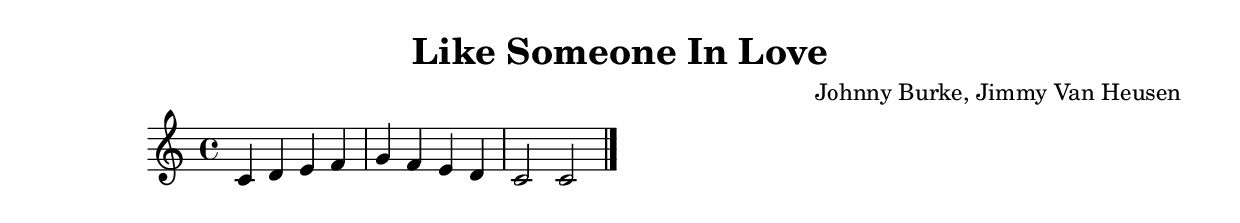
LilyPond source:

\version "2.24.4"

\header {
  title = "Like Someone In Love"
  composer = "Johnny Burke, Jimmy Van Heusen"
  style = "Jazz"
}

\score {
  \new Staff {
    \clef treble
    \time 4/4
    \key c \major
    
    % Simple chord progression placeholder
    c'4 d' e' f' |
    g' f' e' d' |
    c'2 c'2 |
    \bar "|."
  }
  \layout {}
  \midi {
    \tempo 4 = 120
  }
}